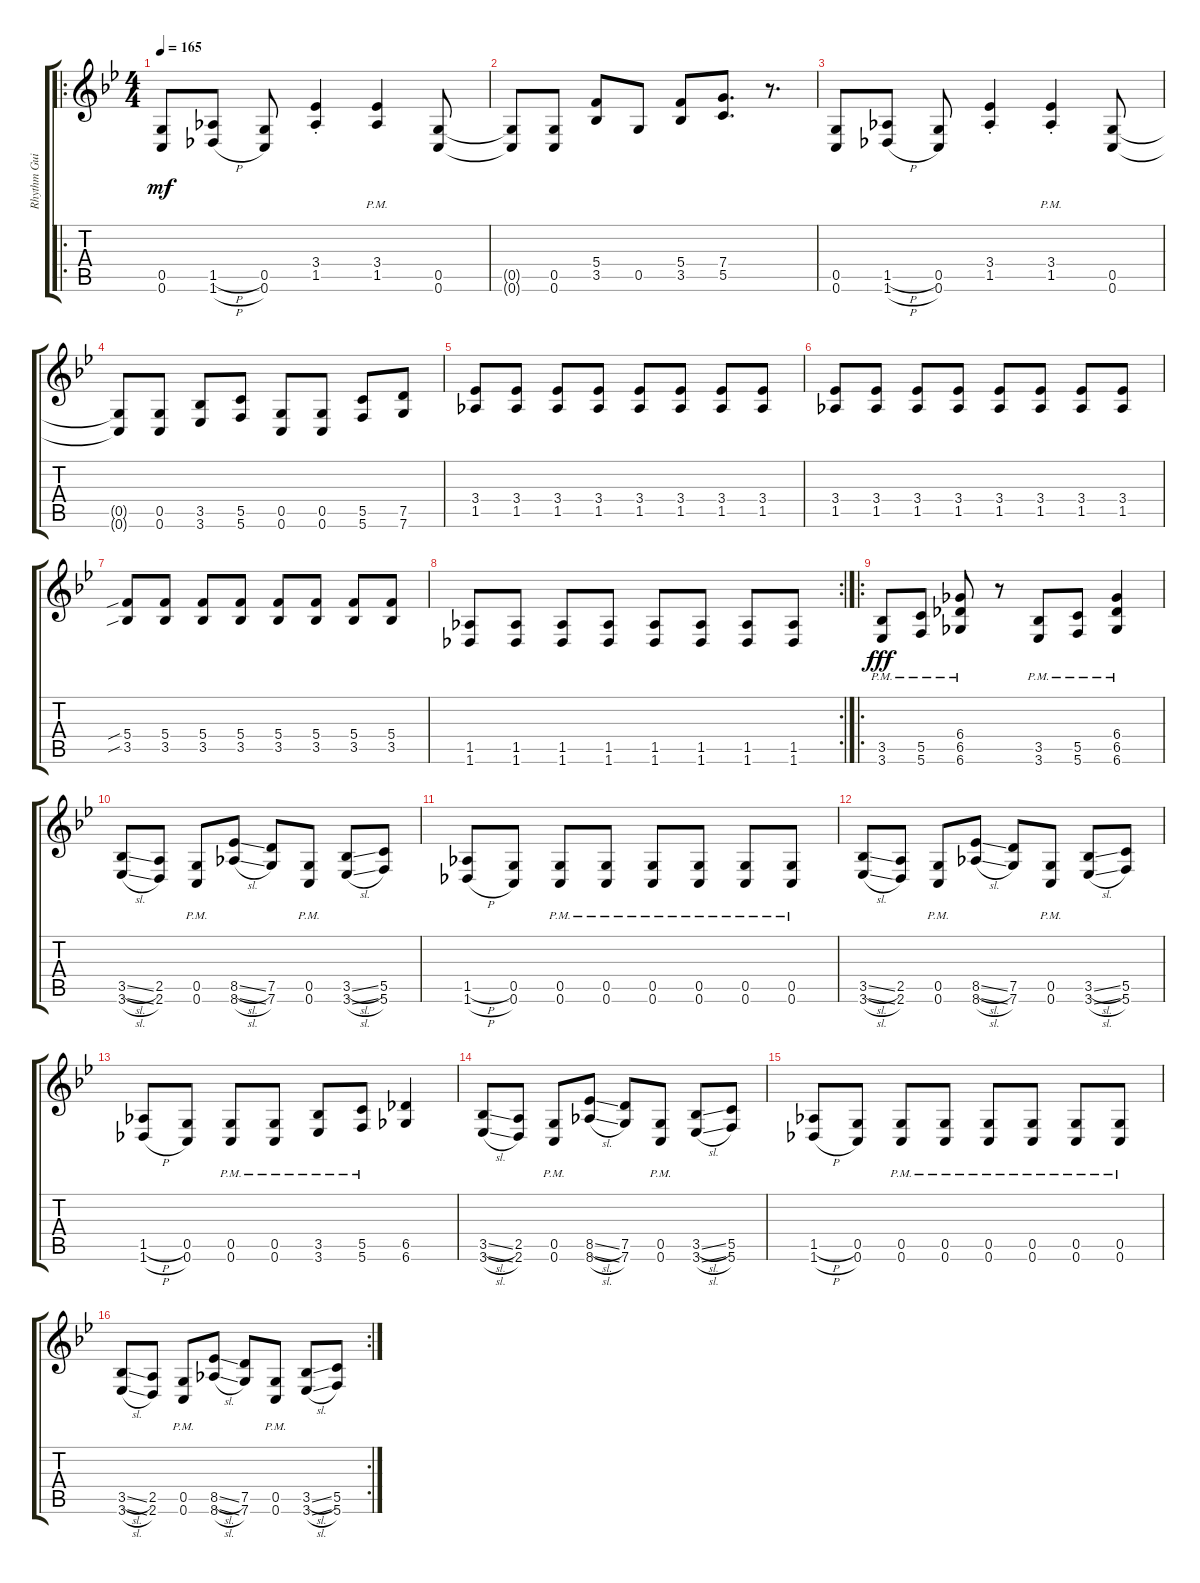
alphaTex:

\track ("Rhythm Guitar" "Rhythm Gui") {instrument distortionguitar}
\staff {score tabs}
\tuning (D4 A3 F3 C3 G2 C2) {hide}
\ro
\ts (4 4)
\tempo 165
\clef g2
\ks bb
(0.5 0.6).8{dy mf} (1.5{h} 1.6{h}).8 (0.5 0.6).8 (3.4{st} 1.5{st}).4 (3.4{pm} 1.5{pm}).4 (0.5 0.6).8 |
(0.5{t} 0.6{t}).8 (0.5 0.6).8 (5.4 3.5).8 0.5.8 (5.4 3.5).8 (7.4 5.5).8{d} r.8{d} |
(0.5 0.6).8 (1.5{h} 1.6{h}).8 (0.5 0.6).8 (3.4{st} 1.5{st}).4 (3.4{pm st} 1.5{pm st}).4 (0.5 0.6).8 |
(0.5{t} 0.6{t}).8 (0.5 0.6).8 (3.5 3.6).8 (5.5 5.6).8 (0.5 0.6).8 (0.5 0.6).8 (5.5 5.6).8 (7.5 7.6).8 |
(3.4 1.5).8 (3.4 1.5).8 (3.4 1.5).8 (3.4 1.5).8 (3.4 1.5).8 (3.4 1.5).8 (3.4 1.5).8 (3.4 1.5).8 |
(3.4 1.5).8 (3.4 1.5).8 (3.4 1.5).8 (3.4 1.5).8 (3.4 1.5).8 (3.4 1.5).8 (3.4 1.5).8 (3.4 1.5).8 |
(5.4{sib} 3.5{sib}).8 (5.4 3.5).8 (5.4 3.5).8 (5.4 3.5).8 (5.4 3.5).8 (5.4 3.5).8 (5.4 3.5).8 (5.4 3.5).8 |
\rc 2
(1.5 1.6).8 (1.5 1.6).8 (1.5 1.6).8 (1.5 1.6).8 (1.5 1.6).8 (1.5 1.6).8 (1.5 1.6).8 (1.5 1.6).8 |
\ro
(3.5{pm} 3.6{pm}).8{dy fff} (5.5{pm} 5.6{pm}).8 (6.4{pm} 6.5{pm} 6.6{pm}).8 r.8 (3.5{pm} 3.6{pm}).8 (5.5{pm} 5.6{pm}).8 (6.4{pm} 6.5{pm} 6.6{pm}).4 |
(3.5{sl} 3.6{sl}).8 (2.5 2.6).8 (0.5{pm} 0.6{pm}).8 (8.5{sl} 8.6{sl}).8 (7.5 7.6).8 (0.5{pm} 0.6{pm}).8 (3.5{sl} 3.6{sl}).8 (5.5 5.6).8 |
(1.5{h} 1.6{h}).8 (0.5 0.6).8 (0.5{pm} 0.6{pm}).8 (0.5{pm} 0.6{pm}).8 (0.5{pm} 0.6{pm}).8 (0.5{pm} 0.6{pm}).8 (0.5{pm} 0.6{pm}).8 (0.5{pm} 0.6{pm}).8 |
(3.5{sl} 3.6{sl}).8 (2.5 2.6).8 (0.5{pm} 0.6{pm}).8 (8.5{sl} 8.6{sl}).8 (7.5 7.6).8 (0.5{pm} 0.6{pm}).8 (3.5{sl} 3.6{sl}).8 (5.5 5.6).8 |
(1.5{h} 1.6{h}).8 (0.5 0.6).8 (0.5{pm} 0.6{pm}).8 (0.5{pm} 0.6{pm}).8 (3.5{pm} 3.6{pm}).8 (5.5{pm} 5.6{pm}).8 (6.5 6.6).4 |
(3.5{sl} 3.6{sl}).8 (2.5 2.6).8 (0.5{pm} 0.6{pm}).8 (8.5{sl} 8.6{sl}).8 (7.5 7.6).8 (0.5{pm} 0.6{pm}).8 (3.5{sl} 3.6{sl}).8 (5.5 5.6).8 |
(1.5{h} 1.6{h}).8 (0.5 0.6).8 (0.5{pm} 0.6{pm}).8 (0.5{pm} 0.6{pm}).8 (0.5{pm} 0.6{pm}).8 (0.5{pm} 0.6{pm}).8 (0.5{pm} 0.6{pm}).8 (0.5{pm} 0.6{pm}).8 |
\rc 2
(3.5{sl} 3.6{sl}).8 (2.5 2.6).8 (0.5{pm} 0.6{pm}).8 (8.5{sl} 8.6{sl}).8 (7.5 7.6).8 (0.5{pm} 0.6{pm}).8 (3.5{sl} 3.6{sl}).8 (5.5 5.6).8
